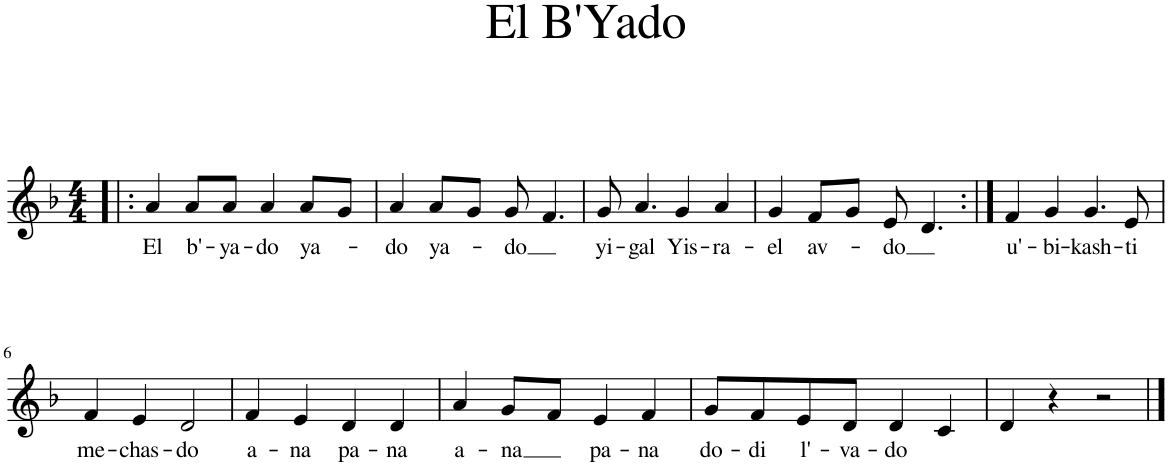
**kern	**text
*part1	*part1
*staff1	*staff1
*I"Bb Trumpet	*
*I'Bb Tpt.	*
*clefG2	*
*Trd1c2	*
*k[b-]	*
*M4/4	*
=1!|:	=1!|:
!	!LO:LY:b
4a/	El
!	!LO:LY:b
8a/L	b'-
!	!LO:LY:b
8a/J	-ya-
!	!LO:LY:b
4a/	-do
!	!LO:LY:b
8a/L	ya-
8g/J	.
=2	=2
!	!LO:LY:b
4a/	-do
!	!LO:LY:b
8a/L	ya-
8g/J	.
!	!LO:LY:b
8g/	-do
4.f/	.
=3	=3
!	!LO:LY:b
8g/	yi-
!	!LO:LY:b
4.a/	-gal
!	!LO:LY:b
4g/	Yis-
!	!LO:LY:b
4a/	-ra-
=4	=4
!	!LO:LY:b
4g/	-el
!	!LO:LY:b
8f/L	av-
8g/J	.
!	!LO:LY:b
8e/	-do
4.d/	.
=5:|!	=5:|!
!	!LO:LY:b
4f/	u'-
!	!LO:LY:b
4g/	-bi-
!	!LO:LY:b
4.g/	-kash-
!	!LO:LY:b
8e/	-ti
!!LO:LB:g=z
=6	=6
!	!LO:LY:b
4f/	me-
!	!LO:LY:b
4e/	-chas-
!	!LO:LY:b
2d/	-do
=7	=7
!	!LO:LY:b
4f/	a-
!	!LO:LY:b
4e/	-na
!	!LO:LY:b
4d/	pa-
!	!LO:LY:b
4d/	-na
=8	=8
!	!LO:LY:b
4a/	a-
!	!LO:LY:b
8g/L	-na
8f/J	.
!	!LO:LY:b
4e/	pa-
!	!LO:LY:b
4f/	-na
=9	=9
!	!LO:LY:b
8g/L	do-
!	!LO:LY:b
8f/	-di
!	!LO:LY:b
8e/	l'-
!	!LO:LY:b
8d/J	-va-
!	!LO:LY:b
4d/	-do
4c/	.
=10	=10
4d/	.
4r	.
2r	.
==	==
*-	*-
